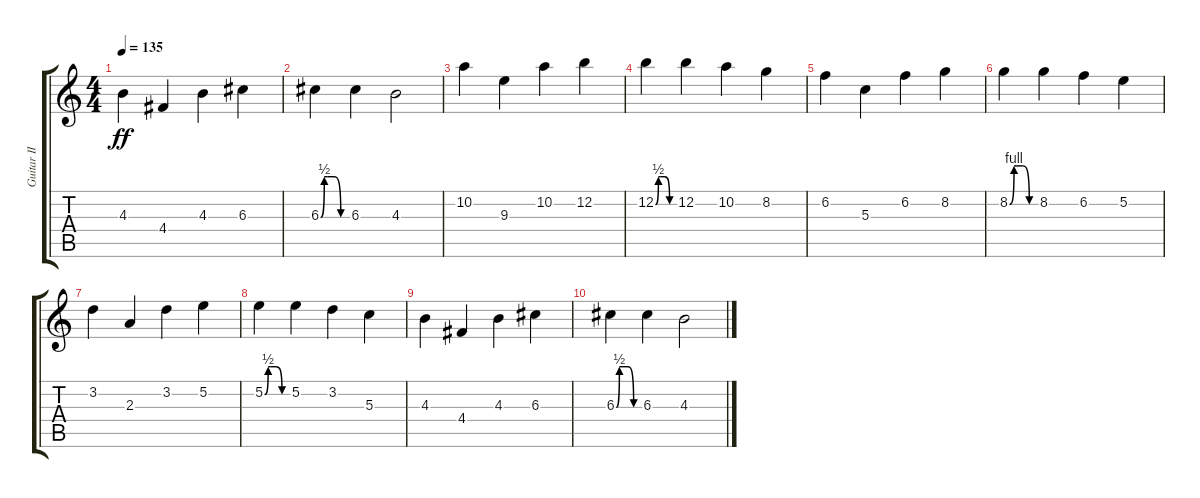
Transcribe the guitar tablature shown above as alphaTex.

\track ("Guitar II" "Guitar II") {instrument distortionguitar}
\staff {score tabs}
\tuning (E4 B3 G3 D3 A2 E2) {hide}
\ts (4 4)
\tempo 135
\clef g2
\ks c
4.3.4{dy ff} 4.4.4 4.3.4 6.3.4 |
6.3{be (custom 0 0 8 2 15 2 30 2 45 0 60 0)}.4 6.3.4 4.3.2 |
10.2.4 9.3.4 10.2.4 12.2.4 |
12.2{be (custom 0 0 9 2 15 2 30 2 45 0 60 0)}.4 12.2.4 10.2.4 8.2.4 |
6.2.4 5.3.4 6.2.4 8.2.4 |
8.2{be (custom 0 0 10 4 15 4 30 4 45 0 60 0)}.4 8.2.4 6.2.4 5.2.4 |
3.2.4 2.3.4 3.2.4 5.2.4 |
5.2{be (custom 0 0 9 2 15 2 30 2 45 0 60 0)}.4 5.2.4 3.2.4 5.3.4 |
4.3.4 4.4.4 4.3.4 6.3.4 |
6.3{be (custom 0 0 8 2 15 2 30 2 45 0 60 0)}.4 6.3.4 4.3.2
